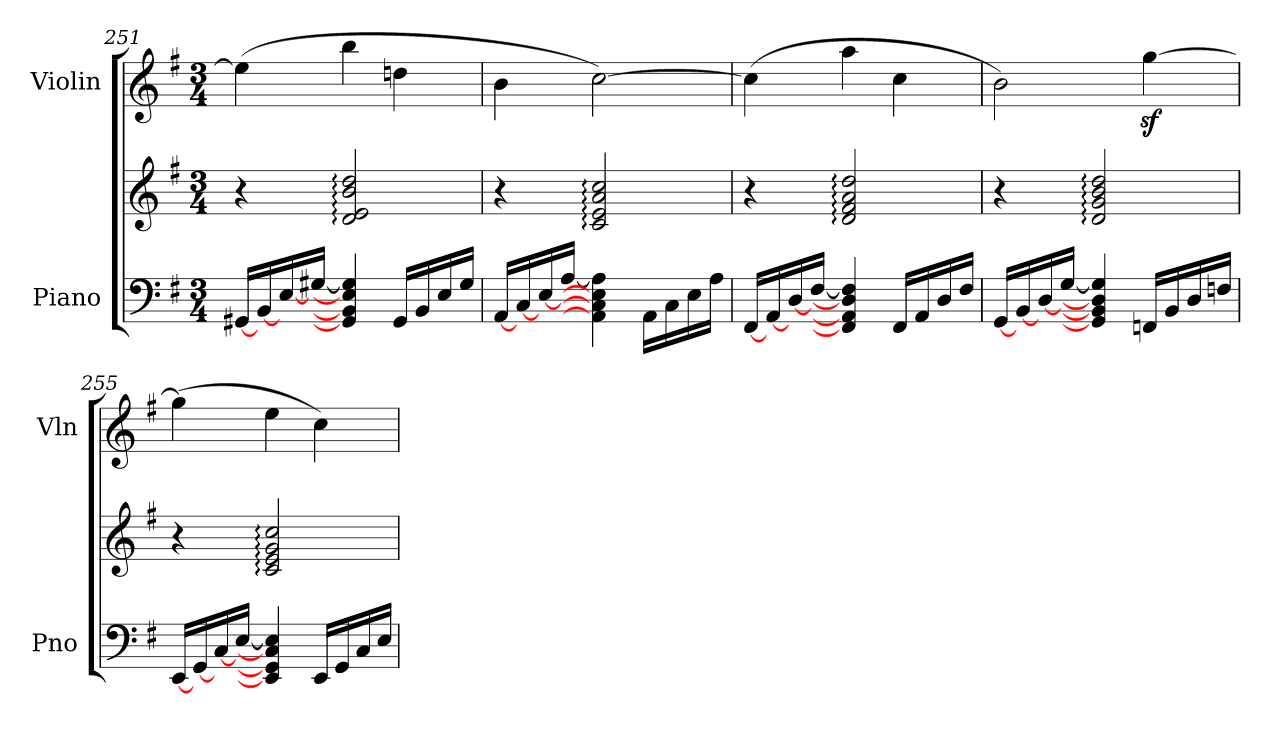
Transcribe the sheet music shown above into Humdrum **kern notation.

**kern	**kern	**kern
*part2	*part2	*part1
*staff3	*staff2	*staff1
*I"Piano	*	*I"Violin
*I'Pno	*	*I'Vln
!!LO:LB:g=z
*clefF4	*clefG2	*clefG2
*k[f#]	*k[f#]	*k[f#]
*M3/4	*M3/4	*M3/4
=251	=251	=251
[16GG#X/LL	4r	(>4ee\]
[16BB/	.	.
[16E/	.	.
[16G#X/JJ	.	.
4GG#/] 4BB/] 4E/] 4G#/]	2d/: 2e/: 2b/: 2dd/:	4bb\
16GG#/LL	.	4ddn\
16BB/	.	.
16E/	.	.
16G#/JJ	.	.
=252	=252	=252
[16AA/LL	4r	4b\
[16C/	.	.
[16E/	.	.
[16A/JJ	.	.
4AA\] 4C\] 4E\] 4A\]	2c/: 2e/: 2a/: 2cc/:	[2cc\)
16AA\LL	.	.
16C\	.	.
16E\	.	.
16A\JJ	.	.
=253	=253	=253
[16FF#/LL	4r	(>4cc\]
[16AA/	.	.
[16D/	.	.
[16F#/JJ	.	.
4FF#/] 4AA/] 4D/] 4F#/]	2d/: 2f#/: 2a/: 2dd/:	4aa\
16FF#/LL	.	4cc\
16AA/	.	.
16D/	.	.
16F#/JJ	.	.
=254	=254	=254
[16GG/LL	4r	2b\)
[16BB/	.	.
[16D/	.	.
[16G/JJ	.	.
4GG/] 4BB/] 4D/] 4G/]	2d/: 2g/: 2b/: 2dd/:	.
16FFn/LL	.	[4ggz<\
16BB/	.	.
16D/	.	.
16Fn/JJ	.	.
=255	=255	=255
[16EE/LL	4r	(>4gg\]
[16GG/	.	.
[16C/	.	.
[16E/JJ	.	.
4EE/] 4GG/] 4C/] 4E/]	2c/: 2e/: 2g/: 2cc/:	4ee\
16EE/LL	.	4cc\)
16GG/	.	.
16C/	.	.
16E/JJ	.	.
=	=	=
*-	*-	*-
